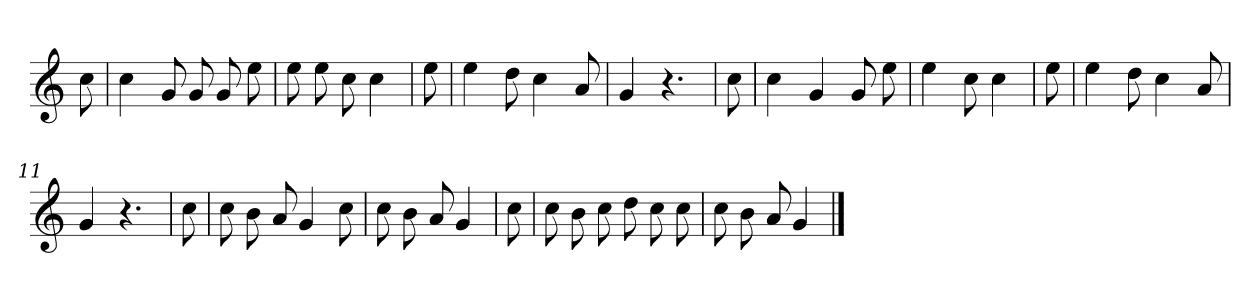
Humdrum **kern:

**kern
*part1
*staff1
*clefG2
*k[]
*C:
=
8cc
=1
4cc
8g
8g
8g
8ee
=2
8ee
8ee
8cc
4cc
=3
8ee
=4
4ee
8dd
4cc
8a
=5
4g
4.r
=6
8cc
=7
4cc
4g
8g
8ee
=8
4ee
8cc
4cc
=9
8ee
=10
4ee
8dd
4cc
8a
=11
4g
4.r
=12
8cc
=13
8cc
8b
8a
4g
8cc
=14
8cc
8b
8a
4g
=15
8cc
=16
8cc
8b
8cc
8dd
8cc
8cc
=17
8cc
8b
8a
4g
==
*-
